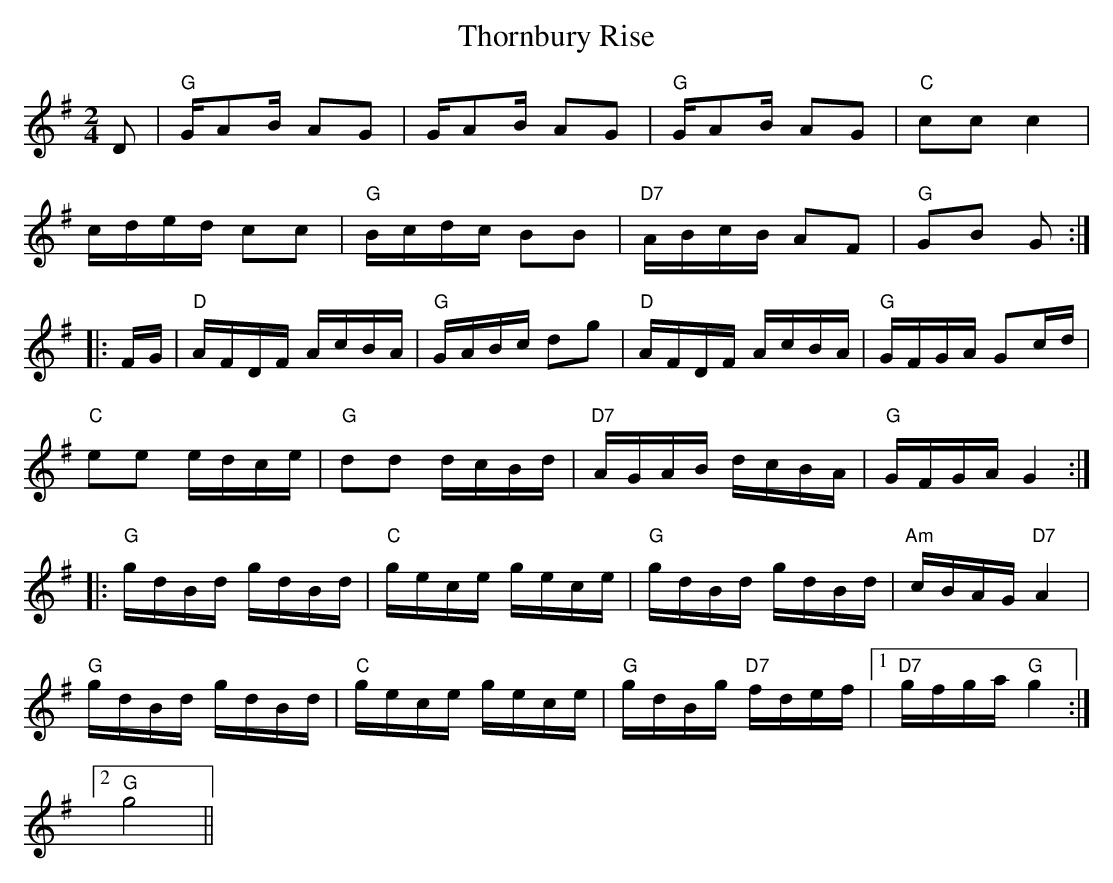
X:1
T:Thornbury Rise
M:2/4
L:1/4
K:G
D/2|"G"G/4A/2B/4 A/2G/2|G/4A/2B/4 A/2G/2|"G"G/4A/2B/4 A/2G/2|"C"c/2c/2 c|
c/4d/4e/4d/4 c/2c/2|"G"B/4c/4d/4c/4 B/2B/2|"D7"A/4B/4c/4B/4 A/2F/2|\
"G"G/2B/2 G/2::
F/4G/4|"D"A/4F/4D/4F/4 A/4c/4B/4A/4|"G"G/4A/4B/4c/4 d/2g/2|\
"D"A/4F/4D/4F/4 A/4c/4B/4A/4|"G"G/4F/4G/4A/4 G/2c/4d/4|
"C"e/2e/2 e/4d/4c/4e/4|"G"d/2d/2 d/4c/4B/4d/4|"D7"A/4G/4A/4B/4 d/4c/4B/4A/4|\
"G"G/4F/4G/4A/4 G::
"G"g/4d/4B/4d/4 g/4d/4B/4d/4|"C"g/4e/4c/4e/4 g/4e/4c/4e/4|\
"G"g/4d/4B/4d/4 g/4d/4B/4d/4|"Am"c/4B/4A/4G/4 "D7"A|
"G"g/4d/4B/4d/4 g/4d/4B/4d/4|"C"g/4e/4c/4e/4 g/4e/4c/4e/4|\
"G"g/4d/4B/4g/4 "D7"f/4d/4e/4f/4| [1"D7"g/4f/4g/4a/4 "G"g:|
 [2"G"g2||
